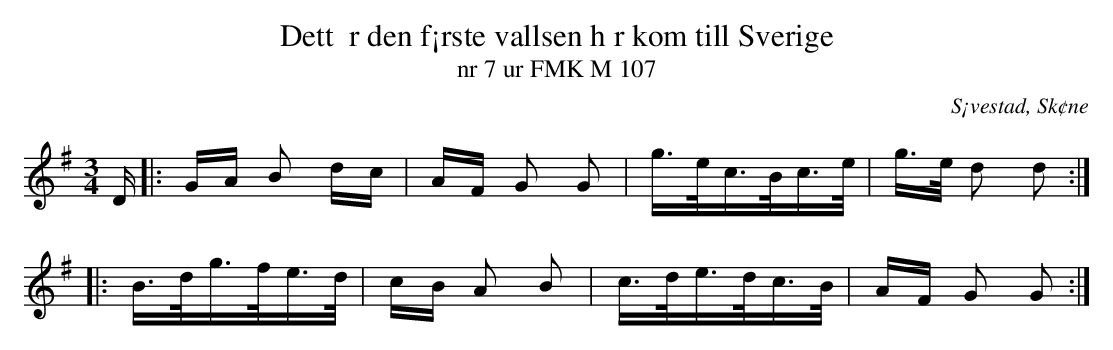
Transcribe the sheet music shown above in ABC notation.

X:1
T:Dett  r den f¡rste vallsen h r kom till Sverige
T:nr 7 ur FMK M 107
O:S¡vestad, Sk¢ne
M:3/4
L:1/16
K:G
D |: GA B2 dc | AF G2 G2 | g>ec>Bc>e | g>e d2 d2 :|
|: B>dg>fe>d  | cB A2 B2 | c>de>dc>B | AF G2 G2 :|
